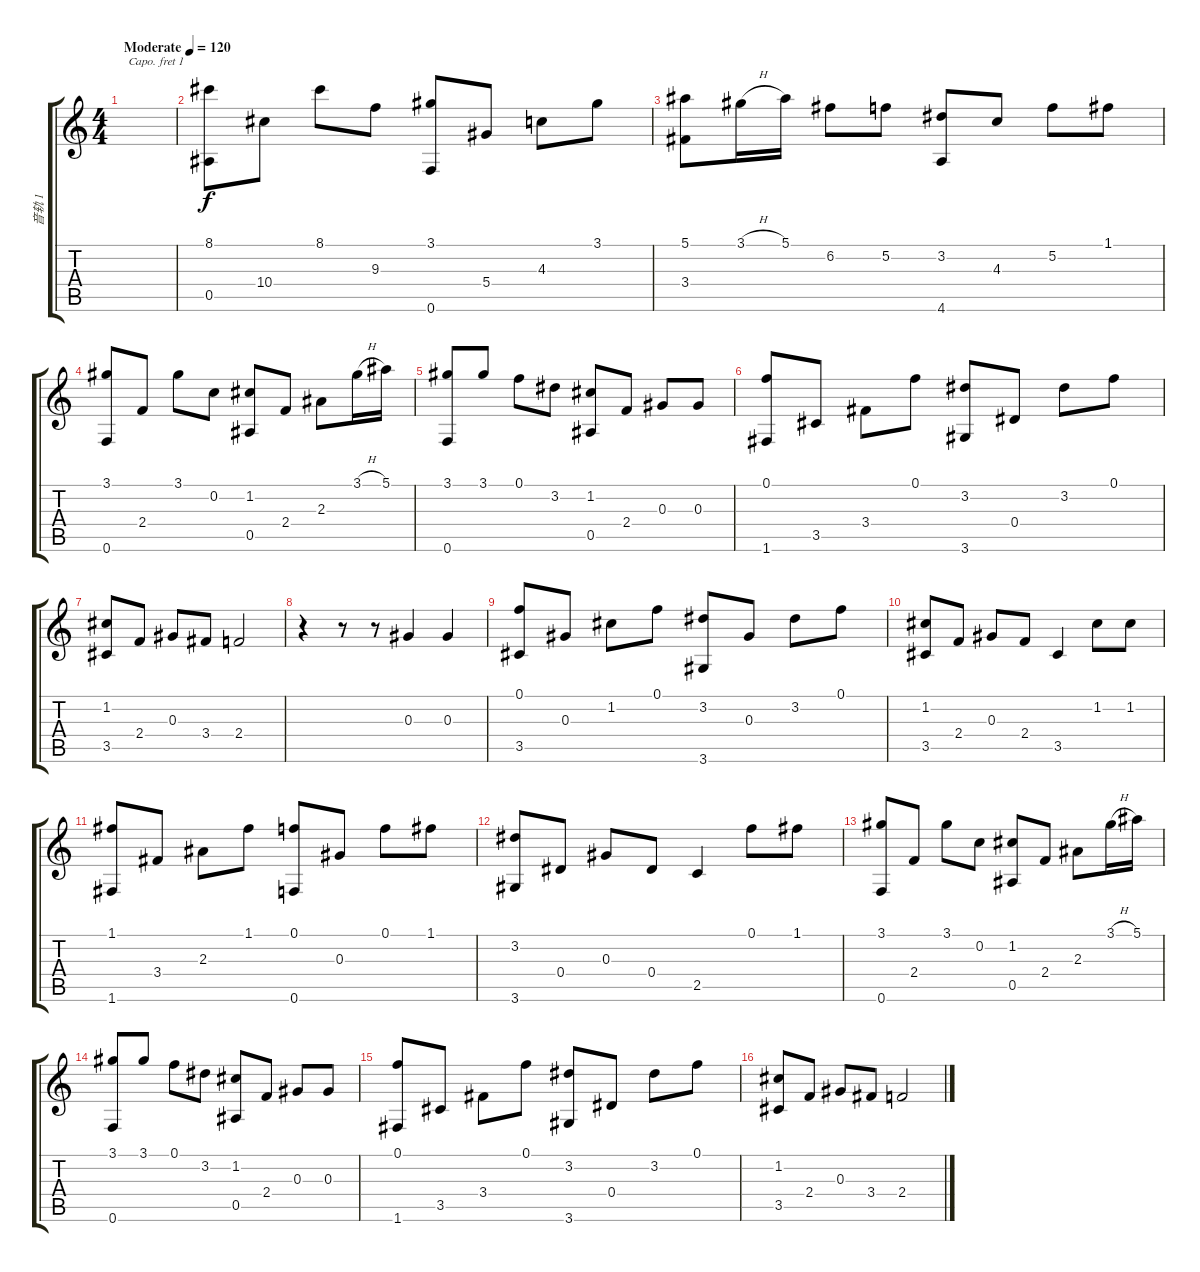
\track ("音轨 1" "音轨 1") {instrument acousticguitarsteel}
\staff {score tabs}
\capo 1
\tuning (E4 B3 G3 D3 A2 E2) {hide}
\ts (4 4)
\tempo (120 "Moderate")
\clef g2
\ks c
|
(8.1 0.5).8 10.4.8 8.1.8 9.3.8 (3.1 0.6).8 5.4.8 4.3.8 3.1.8 |
(5.1 3.4).8 3.1{h}.16 5.1.16 6.2.8 5.2.8 (3.2 4.6).8 4.3.8 5.2.8 1.1.8 |
(3.1 0.6).8 2.4.8 3.1.8 0.2.8 (1.2 0.5).8 2.4.8 2.3.8 3.1{h}.16 5.1.16 |
(3.1 0.6).8 3.1.8 0.1.8 3.2.8 (1.2 0.5).8 2.4.8 0.3.8 0.3.8 |
(0.1 1.6).8 3.5.8 3.4.8 0.1.8 (3.2 3.6).8 0.4.8 3.2.8 0.1.8 |
(1.2 3.5).8 2.4.8 0.3.8 3.4.8 2.4.2 |
r.4 r.8 r.8 0.3.4 0.3.4 |
(0.1 3.5).8 0.3.8 1.2.8 0.1.8 (3.2 3.6).8 0.3.8 3.2.8 0.1.8 |
(1.2 3.5).8 2.4.8 0.3.8 2.4.8 3.5.4 1.2.8 1.2.8 |
(1.1 1.6).8 3.4.8 2.3.8 1.1.8 (0.1 0.6).8 0.3.8 0.1.8 1.1.8 |
(3.2 3.6).8 0.4.8 0.3.8 0.4.8 2.5.4 0.1.8 1.1.8 |
(3.1 0.6).8 2.4.8 3.1.8 0.2.8 (1.2 0.5).8 2.4.8 2.3.8 3.1{h}.16 5.1.16 |
(3.1 0.6).8 3.1.8 0.1.8 3.2.8 (1.2 0.5).8 2.4.8 0.3.8 0.3.8 |
(0.1 1.6).8 3.5.8 3.4.8 0.1.8 (3.2 3.6).8 0.4.8 3.2.8 0.1.8 |
(1.2 3.5).8 2.4.8 0.3.8 3.4.8 2.4.2
